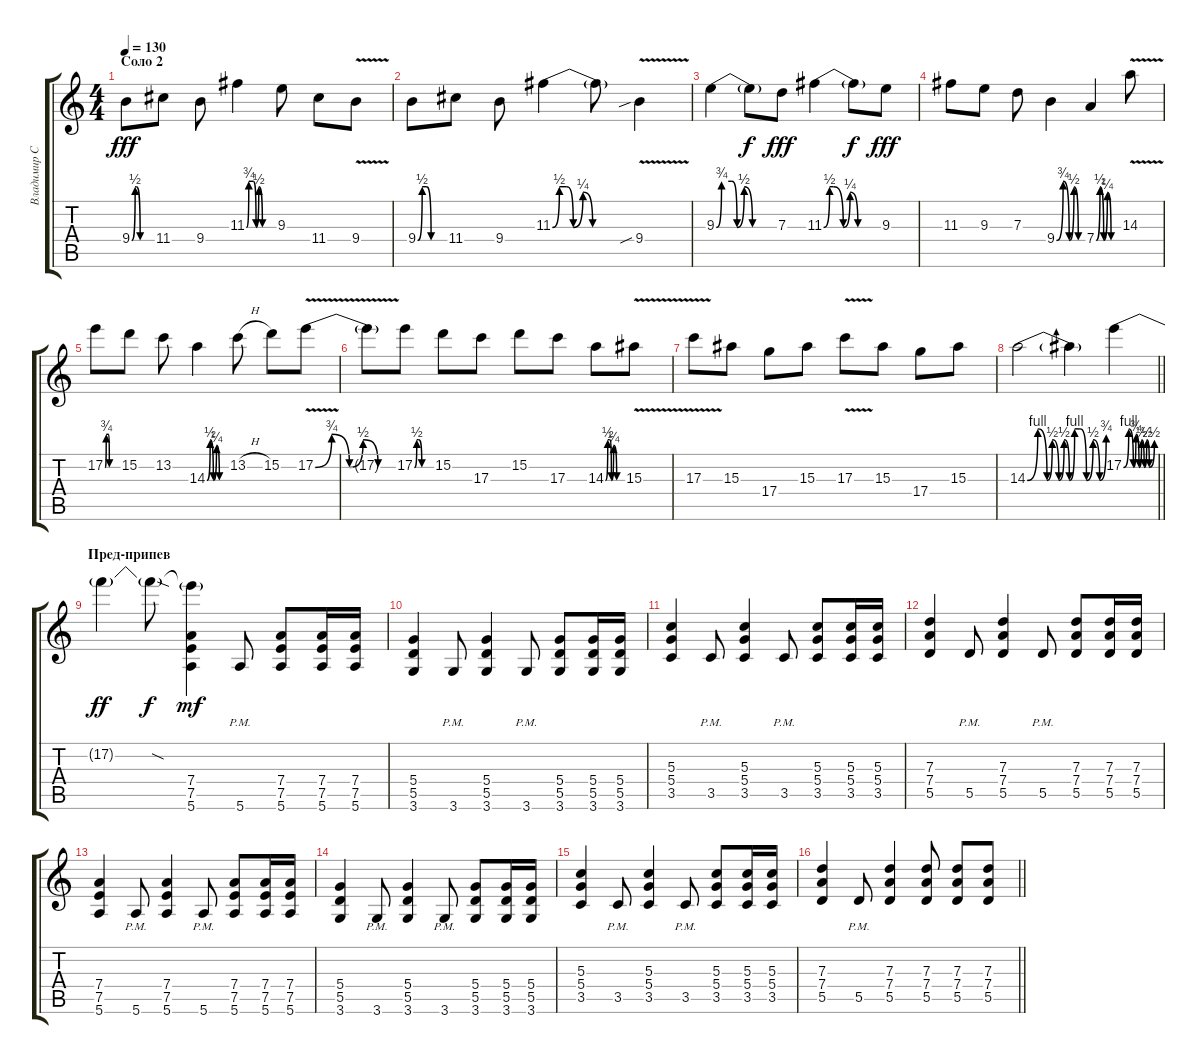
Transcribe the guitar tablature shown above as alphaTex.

\track ("Владимир Стрелов" "Владимир С") {instrument distortionguitar bank 20}
\staff {score tabs}
\tuning (E4 B3 G3 D3 A2 E2) {hide}
\ts (4 4)
\section ("" "Соло 2")
\tempo 130
\clef g2
\ks c
9.4{be (custom 0 0 10 2 14 2 25 0 60 0)}.8{dy fff} 11.4.8 9.4.8 11.3{be (custom 0 0 5 3 15 3 21 0 27 2 35 0 60 0)}.4 9.3.8 11.4.8 9.4{v}.8 |
9.4{be (custom 0 0 10 2 19 2 30 0 60 0)}.8 11.4.8 9.4.8 11.3{be (custom 0 0 5 2 10 2 15 0 22 1 29 0 60 0)}.4 11.3{t}.8 9.4{v sib}.4 |
9.3{be (custom 0 0 5 3 15 3 20 0 27 2 35 0 60 0)}.4 9.3{t}.8{dy f} 7.3.8{dy fff} 11.3{be (custom 0 0 6 2 10 2 20 0 27 1 35 0 60 0)}.4 11.3{t}.8{dy f} 9.3.8{dy fff} |
11.3.8 9.3.8 7.3.8 9.4{be (custom 0 0 15 3 29 0 40 2 50 0 60 0)}.4 7.4{be (custom 0 0 10 2 20 0 30 1 40 0 60 0)}.4 14.3{v}.8 |
17.2{be (custom 0 0 5 3 14 3 20 0 60 0)}.8 15.2.8 13.2.8 14.3{be (custom 0 0 10 2 20 0 30 1 39 0 60 0)}.4 13.2{h}.8 15.2.8 17.2{be (custom 0 0 12 3 25 0 35 2 46 0 60 0) v}.8 |
17.2{t}.8 17.2{be (custom 0 0 8 2 15 2 26 0 60 0)}.8 15.2.8 17.3.8 15.2.8 17.3.8 14.3{be (custom 0 0 8 2 15 2 21 0 29 1 40 0 60 0)}.8 15.3{v}.8 |
17.3{v}.8 15.3.8 17.4.8 15.3.8 17.3{v}.8 15.3.8 17.4.8 15.3.8 |
\barLineRight lightlight
14.3{be (custom 0 0 8 4 15 0 19 2 24 0 28 2 32 0 36 4 40 4 45 0 50 2 55 0 60 3)}.2 14.3{t}.4 17.2{be (custom 0 0 10 4 19 0 24 3 30 0 35 2 40 0 45 2 50 0 60 2)}.4 |
\section ("" "Пред-припев")
17.2{t}.4{dy ff} 17.2{sod t}.8{dy f} (17.2{t} 7.4 7.5 5.6).4{dy mf} 5.6{pm}.8 (7.4 7.5 5.6).8 (7.4 7.5 5.6).16 (7.4 7.5 5.6).16 |
(5.4 5.5 3.6).4 3.6{pm}.8 (5.4 5.5 3.6).4 3.6{pm}.8 (5.4 5.5 3.6).8 (5.4 5.5 3.6).16 (5.4 5.5 3.6).16 |
(5.3 5.4 3.5).4 3.5{pm}.8 (5.3 5.4 3.5).4 3.5{pm}.8 (5.3 5.4 3.5).8 (5.3 5.4 3.5).16 (5.3 5.4 3.5).16 |
(7.3 7.4 5.5).4 5.5{pm}.8 (7.3 7.4 5.5).4 5.5{pm}.8 (7.3 7.4 5.5).8 (7.3 7.4 5.5).16 (7.3 7.4 5.5).16 |
(7.4 7.5 5.6).4 5.6{pm}.8 (7.4 7.5 5.6).4 5.6{pm}.8 (7.4 7.5 5.6).8 (7.4 7.5 5.6).16 (7.4 7.5 5.6).16 |
(5.4 5.5 3.6).4 3.6{pm}.8 (5.4 5.5 3.6).4 3.6{pm}.8 (5.4 5.5 3.6).8 (5.4 5.5 3.6).16 (5.4 5.5 3.6).16 |
(5.3 5.4 3.5).4 3.5{pm}.8 (5.3 5.4 3.5).4 3.5{pm}.8 (5.3 5.4 3.5).8 (5.3 5.4 3.5).16 (5.3 5.4 3.5).16 |
\barLineRight lightlight
(7.3 7.4 5.5).4 5.5{pm}.8 (7.3 7.4 5.5).4 (7.3 7.4 5.5).8 (7.3 7.4 5.5).8 (7.3 7.4 5.5).8
